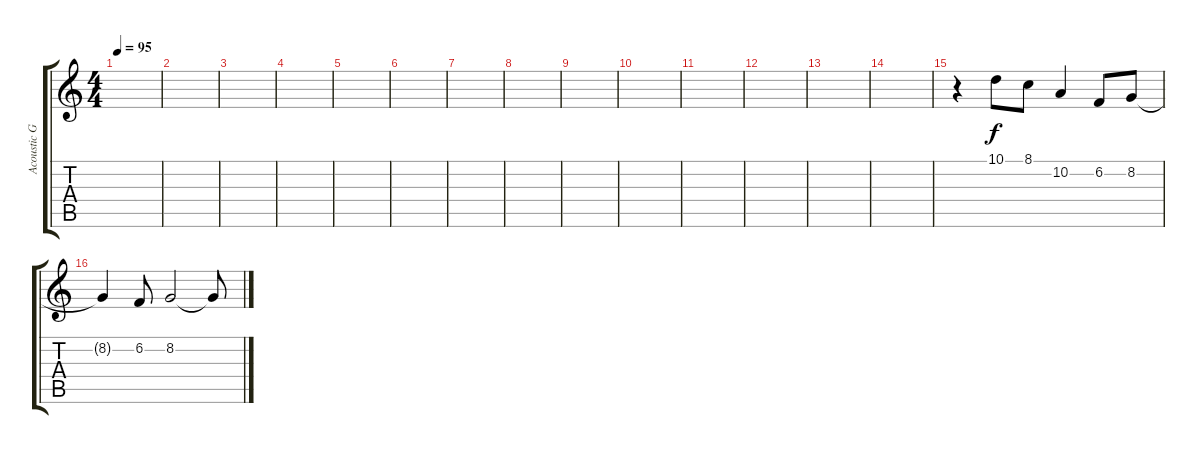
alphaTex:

\track ("Acoustic Grand Piano" "Acoustic G") {instrument acousticgrandpiano}
\staff {score tabs}
\tuning (E4 B3 G3 D3 A2 E2) {hide}
\ts (4 4)
\tempo 95
\clef g2
\ks c
|
|
|
|
|
|
|
|
|
|
|
|
|
|
r.4 10.1.8 8.1.8 10.2.4 6.2.8 8.2.8 |
8.2{t}.4 6.2.8 8.2.2 8.2{t}.8
